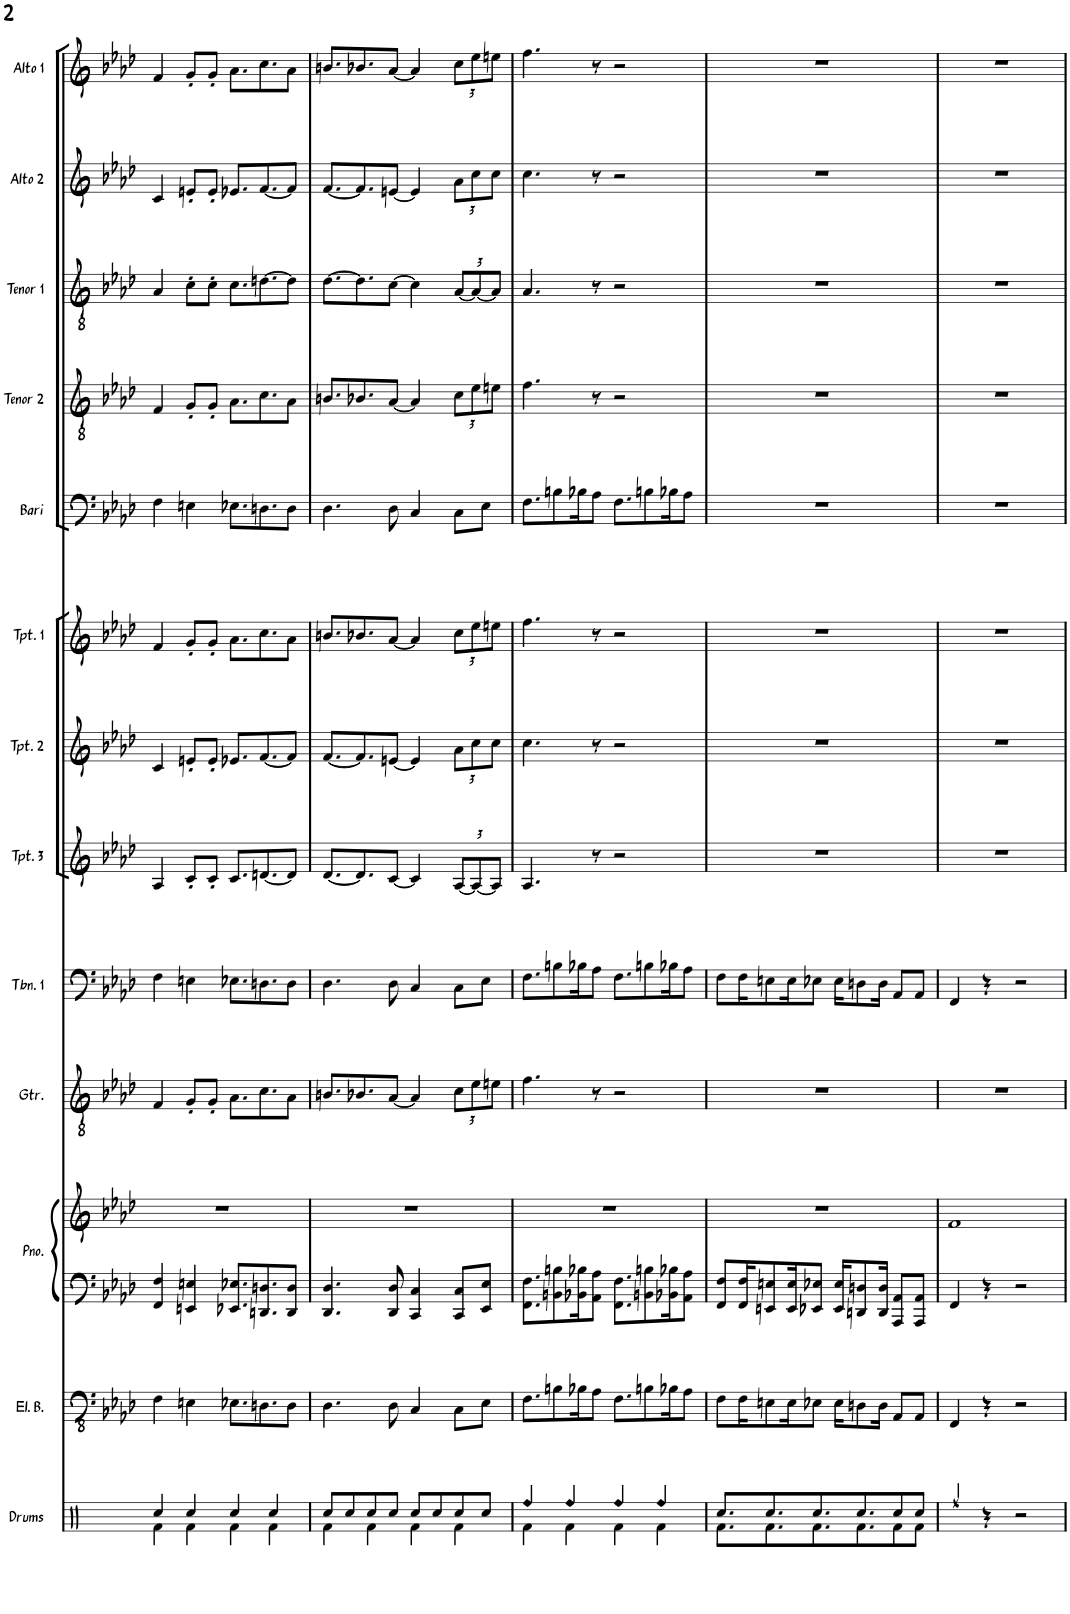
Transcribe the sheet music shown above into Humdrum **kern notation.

**kern	**kern	**kern	**kern	**kern	**kern	**kern	**kern	**kern	**kern	**kern	**kern	**kern	**kern
*part13	*part12	*part11	*part11	*part10	*part9	*part8	*part7	*part6	*part5	*part4	*part3	*part2	*part1
*staff14	*staff13	*staff12	*staff11	*staff10	*staff9	*staff8	*staff7	*staff6	*staff5	*staff4	*staff3	*staff2	*staff1
*I"Drums	*I"Electric Bass	*I"Piano	*	*I"Guitar	*I"Trombone 1	*I"Trumpet 3	*I"Trumpet 2	*I"Trumpet 1	*I"Bari Sax	*I"Tenor Sax 2	*I"Tenor Sax 1	*I"Alto Sax 2	*I"Alto Sax 1
*I'Drums	*I'El. B.	*I'Pno.	*	*I'Gtr.	*I'Tbn. 1	*I'Tpt. 3	*I'Tpt. 2	*I'Tpt. 1	*I'Bari	*I'Tenor 2	*I'Tenor 1	*I'Alto 2	*I'Alto 1
!!LO:PB:g=z
*clefX	*clefFv4	*clefF4	*clefG2	*clefGv2	*clefF4	*clefG2	*clefG2	*clefG2	*clefF4	*clefGv2	*clefGv2	*clefG2	*clefG2
*	*	*	*	*	*	*ITrd1c2	*ITrd1c2	*ITrd1c2	*ITrd12c21	*ITrd8c14	*ITrd8c14	*ITrd5c9	*ITrd5c9
*k[]	*k[b-e-a-d-]	*k[b-e-a-d-]	*k[b-e-a-d-]	*k[b-e-a-d-]	*k[b-e-a-d-]	*k[b-e-a-d-]	*k[b-e-a-d-]	*k[b-e-a-d-]	*k[b-e-a-d-]	*k[b-e-a-d-]	*k[b-e-a-d-]	*k[b-e-a-d-]	*k[b-e-a-d-]
*M4/4	*M4/4	*M4/4	*M4/4	*M4/4	*M4/4	*M4/4	*M4/4	*M4/4	*M4/4	*M4/4	*M4/4	*M4/4	*M4/4
=5	=5	=5	=5	=5	=5	=5	=5	=5	=5	=5	=5	=5	=5
*^	*	*	*	*	*	*	*	*	*	*	*	*	*
4Rcc/	4Rf\	4FF\	4FF/ 4F/	1r	4F/	4F\	4A-/	4c/	4f/	4F\	4F/	4A-/	4c/	4f/
4Rcc/	4Rf\	4EEn\	4EEn/ 4En/	.	8G'/L	4En\	8c'/L	8en'/L	8g'/L	4En\	8G'/L	8c'\L	8en'/L	8g'/L
.	.	.	.	.	8G'/J	.	8c'/J	8e'/J	8g'/J	.	8G'/J	8c'\J	8e'/J	8g'/J
4Rcc/	4Rf\	8.EE-X\L	8.EE-X/ 8.E-X/L	.	8.A-\L	8.E-X\L	8.c/L	8.e-X/L	8.a-\L	8.E-X\L	8.A-\L	8.c\L	8.e-X/L	8.a-\L
.	.	8.DDn\	8.DDn/ 8.Dn/	.	8.c\	8.Dn\	[8.dn/	[8.f/	8.cc\	8.Dn\	8.c\	[8.dn\	[8.f/	8.cc\
4Rcc/	4Rf\	.	.	.	.	.	.	.	.	.	.	.	.	.
.	.	8DD\J	8DD/ 8D/J	.	8A-\J	8D\J	8d/J]	8f/J]	8a-\J	8D\J	8A-\J	8d\J]	8f/J]	8a-\J
=6	=6	=6	=6	=6	=6	=6	=6	=6	=6	=6	=6	=6	=6	=6
8Rcc/L	4Rf\	4.DD-\	4.DD-/ 4.D-/	1r	8.Bn/L	4.D-\	[8.d-/L	[8.f/L	8.bn/L	4.D-\	8.Bn/L	[8.d-\L	[8.f/L	8.bn/L
8Rcc/	.	.	.	.	.	.	.	.	.	.	.	.	.	.
.	.	.	.	.	8.B-X/	.	8.d-/]	8.f/]	8.b-X/	.	8.B-X/	8.d-\]	8.f/]	8.b-X/
8Rcc/	4Rf\	.	.	.	.	.	.	.	.	.	.	.	.	.
8Rcc/J	.	8DD-\	8DD-/ 8D-/	.	[8A-/J	8D-\	[8c/J	[8en/J	[8a-/J	8D-\	[8A-/J	[8c\J	[8en/J	[8a-/J
8Rcc/L	4Rf\	4CC/	4CC/ 4C/	.	4A-/]	4C/	4c/]	4e/]	4a-/]	4C/	4A-/]	4c\]	4e/]	4a-/]
8Rcc/	.	.	.	.	.	.	.	.	.	.	.	.	.	.
*	*	*	*	*	*Xbrackettup	*	*	*Xbrackettup	*Xbrackettup	*	*Xbrackettup	*	*Xbrackettup	*Xbrackettup
8Rcc/	4Rf\	8CC\L	8CC/ 8C/L	.	12c\L	8C\L	[4A-/	12a-\L	12cc\L	8C\L	12c\L	[4A-/	12a-\L	12cc\L
.	.	.	.	.	12e-\	.	.	12cc\	12ee-\	.	12e-\	.	12cc\	12ee-\
8Rcc/J	.	8EE-\J	8EE-/ 8E-/J	.	.	8E-\J	.	.	.	8E-\J	.	.	.	.
.	.	.	.	.	12en\J	.	.	12cc\J	12een\J	.	12en\J	.	12cc\J	12een\J
=7	=7	=7	=7	=7	=7	=7	=7	=7	=7	=7	=7	=7	=7	=7
!LO:N:head=diamond	!	!	!	!	!	!	!	!	!	!	!	!	!	!
4Rff/	4Rf\	8.FF\L	8.FF\ 8.F\L	1r	4.f\	8.F\L	4.A-/	4.cc\	4.ff\	8.F\L	4.f\	4.A-/	4.cc\	4.ff\
.	.	8BBn\	8BBn\ 8Bn\	.	.	8Bn\	.	.	.	8Bn\	.	.	.	.
!LO:N:head=diamond	!	!	!	!	!	!	!	!	!	!	!	!	!	!
4Rff/	4Rf\	.	.	.	.	.	.	.	.	.	.	.	.	.
.	.	16BB-X\K	16BB-X\ 16B-X\K	.	.	16B-X\K	.	.	.	16B-X\K	.	.	.	.
.	.	8AA-\J	8AA-\ 8A-\J	.	8r	8A-\J	8r	8r	8r	8A-\J	8r	8r	8r	8r
!LO:N:head=diamond	!	!	!	!	!	!	!	!	!	!	!	!	!	!
4Rff/	4Rf\	8.FF\L	8.FF\ 8.F\L	.	2r	8.F\L	2r	2r	2r	8.F\L	2r	2r	2r	2r
.	.	8BBn\	8BBn\ 8Bn\	.	.	8Bn\	.	.	.	8Bn\	.	.	.	.
!LO:N:head=diamond	!	!	!	!	!	!	!	!	!	!	!	!	!	!
4Rff/	4Rf\	.	.	.	.	.	.	.	.	.	.	.	.	.
.	.	16BB-X\K	16BB-X\ 16B-X\K	.	.	16B-X\K	.	.	.	16B-X\K	.	.	.	.
.	.	8AA-\J	8AA-\ 8A-\J	.	.	8A-\J	.	.	.	8A-\J	.	.	.	.
=8	=8	=8	=8	=8	=8	=8	=8	=8	=8	=8	=8	=8	=8	=8
8.Rcc/L	8.Rf\L	8FF\L	8FF/ 8F/L	1r	1r	8F\L	1r	1r	1r	1r	1r	1r	1r	1r
.	.	16FF\K	16FF/ 16F/K	.	.	16F\K	.	.	.	.	.	.	.	.
8.Rcc/	8.Rf\	8EEn\	8EEn/ 8En/	.	.	8En\	.	.	.	.	.	.	.	.
.	.	16EE\K	16EE/ 16E/K	.	.	16E\K	.	.	.	.	.	.	.	.
8.Rcc/	8.Rf\	8EE-X\J	8EE-X/ 8E-X/J	.	.	8E-X\J	.	.	.	.	.	.	.	.
.	.	16EE-\KL	16EE-/ 16E-/KL	.	.	16E-\KL	.	.	.	.	.	.	.	.
8.Rcc/	8.Rf\	8DDn\	8DDn/ 8Dn/	.	.	8Dn\	.	.	.	.	.	.	.	.
.	.	16DD\Jk	16DD/ 16D/Jk	.	.	16D\Jk	.	.	.	.	.	.	.	.
8Rcc/	8Rf\	8AAA-/L	8AAA-/ 8AA-/L	.	.	8AA-/L	.	.	.	.	.	.	.	.
8Rcc/J	8Rf\J	8AAA-/J	8AAA-/ 8AA-/J	.	.	8AA-/J	.	.	.	.	.	.	.	.
*v	*v	*	*	*	*	*	*	*	*	*	*	*	*	*
=9	=9	=9	=9	=9	=9	=9	=9	=9	=9	=9	=9	=9	=9
4Rff/	4FFF/	4FF/	1f	1r	4FF/	1r	1r	1r	1r	1r	1r	1r	1r
4r	4r	4r	.	.	4r	.	.	.	.	.	.	.	.
2r	2r	2r	.	.	2r	.	.	.	.	.	.	.	.
=	=	=	=	=	=	=	=	=	=	=	=	=	=
*-	*-	*-	*-	*-	*-	*-	*-	*-	*-	*-	*-	*-	*-
